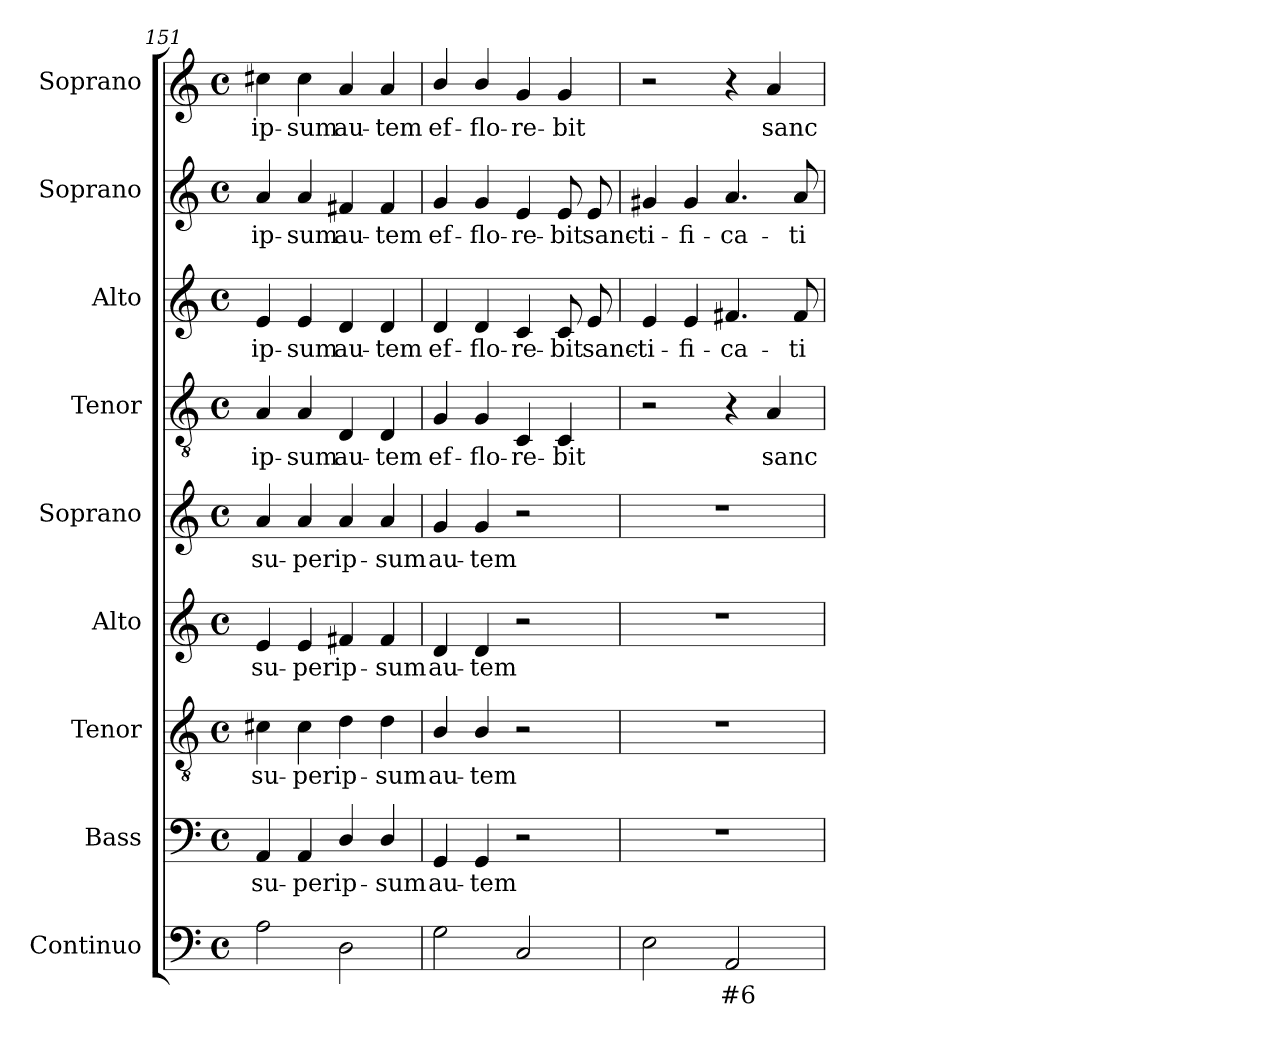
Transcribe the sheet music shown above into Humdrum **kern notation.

**kern	**text	**kern	**text	**kern	**text	**kern	**text	**kern	**text	**kern	**text	**kern	**text	**kern	**text	**kern	**text
*part9	*part9	*part8	*part8	*part7	*part7	*part6	*part6	*part5	*part5	*part4	*part4	*part3	*part3	*part2	*part2	*part1	*part1
*staff9	*staff9	*staff8	*staff8	*staff7	*staff7	*staff6	*staff6	*staff5	*staff5	*staff4	*staff4	*staff3	*staff3	*staff2	*staff2	*staff1	*staff1
*I"Continuo	*	*I"Bass	*	*I"Tenor	*	*I"Alto	*	*I"Soprano	*	*I"Tenor	*	*I"Alto	*	*I"Soprano	*	*I"Soprano	*
*I'Cont.	*	*I'B.	*	*I'T.	*	*I'A.	*	*I'S.	*	*I'T.	*	*I'A.	*	*I'S.	*	*I'S.	*
*clefF4	*	*clefF4	*	*clefGv2	*	*clefG2	*	*clefG2	*	*clefGv2	*	*clefG2	*	*clefG2	*	*clefG2	*
*	*	*	*	*ITrd7c12	*	*	*	*	*	*ITrd7c12	*	*	*	*	*	*	*
*k[]	*	*k[]	*	*k[]	*	*k[]	*	*k[]	*	*k[]	*	*k[]	*	*k[]	*	*k[]	*
*C:	*	*C:	*	*C:	*	*C:	*	*C:	*	*C:	*	*C:	*	*C:	*	*C:	*
*M4/4	*	*M4/4	*	*M4/4	*	*M4/4	*	*M4/4	*	*M4/4	*	*M4/4	*	*M4/4	*	*M4/4	*
*met(c)	*	*met(c)	*	*met(c)	*	*met(c)	*	*met(c)	*	*met(c)	*	*met(c)	*	*met(c)	*	*met(c)	*
=151	=151	=151	=151	=151	=151	=151	=151	=151	=151	=151	=151	=151	=151	=151	=151	=151	=151
!	!	!	!LO:LY:b:color=#000000	!	!	!	!	!	!	!	!	!	!	!	!	!	!
!	!	!	!	!	!LO:LY:b:color=#000000	!	!	!	!	!	!	!	!	!	!	!	!
!	!	!	!	!	!	!	!LO:LY:b:color=#000000	!	!	!	!	!	!	!	!	!	!
!	!	!	!	!	!	!	!	!	!LO:LY:b:color=#000000	!	!	!	!	!	!	!	!
!	!	!	!	!	!	!	!	!	!	!	!LO:LY:b:color=#000000	!	!	!	!	!	!
!	!	!	!	!	!	!	!	!	!	!	!	!	!LO:LY:b:color=#000000	!	!	!	!
!	!	!	!	!	!	!	!	!	!	!	!	!	!	!	!LO:LY:b:color=#000000	!	!
!	!	!	!	!	!	!	!	!	!	!	!	!	!	!	!	!	!LO:LY:b:color=#000000
2Ai\	.	4AAi/	su-	4C#Xi\	su-	4ei/	su-	4ai/	su-	4AAi/	ip-	4ei/	ip-	4ai/	ip-	4cc#Xi\	ip-
!	!	!	!LO:LY:b:color=#000000	!	!	!	!	!	!	!	!	!	!	!	!	!	!
!	!	!	!	!	!LO:LY:b:color=#000000	!	!	!	!	!	!	!	!	!	!	!	!
!	!	!	!	!	!	!	!LO:LY:b:color=#000000	!	!	!	!	!	!	!	!	!	!
!	!	!	!	!	!	!	!	!	!LO:LY:b:color=#000000	!	!	!	!	!	!	!	!
!	!	!	!	!	!	!	!	!	!	!	!LO:LY:b:color=#000000	!	!	!	!	!	!
!	!	!	!	!	!	!	!	!	!	!	!	!	!LO:LY:b:color=#000000	!	!	!	!
!	!	!	!	!	!	!	!	!	!	!	!	!	!	!	!LO:LY:b:color=#000000	!	!
!	!	!	!	!	!	!	!	!	!	!	!	!	!	!	!	!	!LO:LY:b:color=#000000
.	.	4AAi/	-per	4C#i\	-per	4ei/	-per	4ai/	-per	4AAi/	-sum	4ei/	-sum	4ai/	-sum	4cc#i\	-sum
!	!	!	!LO:LY:b:color=#000000	!	!	!	!	!	!	!	!	!	!	!	!	!	!
!	!	!	!	!	!LO:LY:b:color=#000000	!	!	!	!	!	!	!	!	!	!	!	!
!	!	!	!	!	!	!	!LO:LY:b:color=#000000	!	!	!	!	!	!	!	!	!	!
!	!	!	!	!	!	!	!	!	!LO:LY:b:color=#000000	!	!	!	!	!	!	!	!
!	!	!	!	!	!	!	!	!	!	!	!LO:LY:b:color=#000000	!	!	!	!	!	!
!	!	!	!	!	!	!	!	!	!	!	!	!	!LO:LY:b:color=#000000	!	!	!	!
!	!	!	!	!	!	!	!	!	!	!	!	!	!	!	!LO:LY:b:color=#000000	!	!
!	!	!	!	!	!	!	!	!	!	!	!	!	!	!	!	!	!LO:LY:b:color=#000000
2Di\	.	4Di/	ip-	4Di\	ip-	4f#Xi/	ip-	4ai/	ip-	4DDi/	au-	4di/	au-	4f#Xi/	au-	4ai/	au-
!	!	!	!LO:LY:b:color=#000000	!	!	!	!	!	!	!	!	!	!	!	!	!	!
!	!	!	!	!	!LO:LY:b:color=#000000	!	!	!	!	!	!	!	!	!	!	!	!
!	!	!	!	!	!	!	!LO:LY:b:color=#000000	!	!	!	!	!	!	!	!	!	!
!	!	!	!	!	!	!	!	!	!LO:LY:b:color=#000000	!	!	!	!	!	!	!	!
!	!	!	!	!	!	!	!	!	!	!	!LO:LY:b:color=#000000	!	!	!	!	!	!
!	!	!	!	!	!	!	!	!	!	!	!	!	!LO:LY:b:color=#000000	!	!	!	!
!	!	!	!	!	!	!	!	!	!	!	!	!	!	!	!LO:LY:b:color=#000000	!	!
!	!	!	!	!	!	!	!	!	!	!	!	!	!	!	!	!	!LO:LY:b:color=#000000
.	.	4Di/	-sum	4Di\	-sum	4f#i/	-sum	4ai/	-sum	4DDi/	-tem	4di/	-tem	4f#i/	-tem	4ai/	-tem
!!LO:PB:g=z
=152	=152	=152	=152	=152	=152	=152	=152	=152	=152	=152	=152	=152	=152	=152	=152	=152	=152
!	!	!	!LO:LY:b:color=#000000	!	!	!	!	!	!	!	!	!	!	!	!	!	!
!	!	!	!	!	!LO:LY:b:color=#000000	!	!	!	!	!	!	!	!	!	!	!	!
!	!	!	!	!	!	!	!LO:LY:b:color=#000000	!	!	!	!	!	!	!	!	!	!
!	!	!	!	!	!	!	!	!	!LO:LY:b:color=#000000	!	!	!	!	!	!	!	!
!	!	!	!	!	!	!	!	!	!	!	!LO:LY:b:color=#000000	!	!	!	!	!	!
!	!	!	!	!	!	!	!	!	!	!	!	!	!LO:LY:b:color=#000000	!	!	!	!
!	!	!	!	!	!	!	!	!	!	!	!	!	!	!	!LO:LY:b:color=#000000	!	!
!	!	!	!	!	!	!	!	!	!	!	!	!	!	!	!	!	!LO:LY:b:color=#000000
2Gi\	.	4GGi/	au-	4BBi/	au-	4di/	au-	4gi/	au-	4GGi/	ef-	4di/	ef-	4gi/	ef-	4bi/	ef-
!	!	!	!LO:LY:b:color=#000000	!	!	!	!	!	!	!	!	!	!	!	!	!	!
!	!	!	!	!	!LO:LY:b:color=#000000	!	!	!	!	!	!	!	!	!	!	!	!
!	!	!	!	!	!	!	!LO:LY:b:color=#000000	!	!	!	!	!	!	!	!	!	!
!	!	!	!	!	!	!	!	!	!LO:LY:b:color=#000000	!	!	!	!	!	!	!	!
!	!	!	!	!	!	!	!	!	!	!	!LO:LY:b:color=#000000	!	!	!	!	!	!
!	!	!	!	!	!	!	!	!	!	!	!	!	!LO:LY:b:color=#000000	!	!	!	!
!	!	!	!	!	!	!	!	!	!	!	!	!	!	!	!LO:LY:b:color=#000000	!	!
!	!	!	!	!	!	!	!	!	!	!	!	!	!	!	!	!	!LO:LY:b:color=#000000
.	.	4GGi/	-tem	4BBi/	-tem	4di/	-tem	4gi/	-tem	4GGi/	-flo-	4di/	-flo-	4gi/	-flo-	4bi/	-flo-
!	!	!	!	!	!	!	!	!	!	!	!LO:LY:b:color=#000000	!	!	!	!	!	!
!	!	!	!	!	!	!	!	!	!	!	!	!	!LO:LY:b:color=#000000	!	!	!	!
!	!	!	!	!	!	!	!	!	!	!	!	!	!	!	!LO:LY:b:color=#000000	!	!
!	!	!	!	!	!	!	!	!	!	!	!	!	!	!	!	!	!LO:LY:b:color=#000000
2Ci/	.	2r	.	2r	.	2r	.	2r	.	4CCi/	-re-	4ci/	-re-	4ei/	-re-	4gi/	-re-
!	!	!	!	!	!	!	!	!	!	!	!LO:LY:b:color=#000000	!	!	!	!	!	!
!	!	!	!	!	!	!	!	!	!	!	!	!	!LO:LY:b:color=#000000	!	!	!	!
!	!	!	!	!	!	!	!	!	!	!	!	!	!	!	!LO:LY:b:color=#000000	!	!
!	!	!	!	!	!	!	!	!	!	!	!	!	!	!	!	!	!LO:LY:b:color=#000000
.	.	.	.	.	.	.	.	.	.	4CCi/	-bit	8ci/	-bit	8ei/	-bit	4gi/	-bit
!	!	!	!	!	!	!	!	!	!	!	!	!	!LO:LY:b:color=#000000	!	!	!	!
!	!	!	!	!	!	!	!	!	!	!	!	!	!	!	!LO:LY:b:color=#000000	!	!
.	.	.	.	.	.	.	.	.	.	.	.	8ei/	sanc-	8ei/	sanc-	.	.
=153	=153	=153	=153	=153	=153	=153	=153	=153	=153	=153	=153	=153	=153	=153	=153	=153	=153
!	!	!	!	!	!	!	!	!	!	!	!	!	!LO:LY:b:color=#000000	!	!	!	!
!	!	!	!	!	!	!	!	!	!	!	!	!	!	!	!LO:LY:b:color=#000000	!	!
2Ei\	.	1r	.	1r	.	1r	.	1r	.	2r	.	4ei/	-ti-	4g#Xi/	-ti-	2r	.
!	!	!	!	!	!	!	!	!	!	!	!	!	!LO:LY:b:color=#000000	!	!	!	!
!	!	!	!	!	!	!	!	!	!	!	!	!	!	!	!LO:LY:b:color=#000000	!	!
.	.	.	.	.	.	.	.	.	.	.	.	4ei/	-fi-	4g#i/	-fi-	.	.
!	!LO:LY:b:color=#000000	!	!	!	!	!	!	!	!	!	!	!	!	!	!	!	!
!	!	!	!	!	!	!	!	!	!	!	!	!	!LO:LY:b:color=#000000	!	!	!	!
!	!	!	!	!	!	!	!	!	!	!	!	!	!	!	!LO:LY:b:color=#000000	!	!
2AAi/	#6	.	.	.	.	.	.	.	.	4r	.	4.f#Xi/	-ca-	4.ai/	-ca-	4r	.
!	!	!	!	!	!	!	!	!	!	!	!LO:LY:b:color=#000000	!	!	!	!	!	!
!	!	!	!	!	!	!	!	!	!	!	!	!	!	!	!	!	!LO:LY:b:color=#000000
.	.	.	.	.	.	.	.	.	.	4AAi/	sanc-	.	.	.	.	4ai/	sanc-
!	!	!	!	!	!	!	!	!	!	!	!	!	!LO:LY:b:color=#000000	!	!	!	!
!	!	!	!	!	!	!	!	!	!	!	!	!	!	!	!LO:LY:b:color=#000000	!	!
.	.	.	.	.	.	.	.	.	.	.	.	8f#i/	-ti-	8ai/	-ti-	.	.
=	=	=	=	=	=	=	=	=	=	=	=	=	=	=	=	=	=
*-	*-	*-	*-	*-	*-	*-	*-	*-	*-	*-	*-	*-	*-	*-	*-	*-	*-
